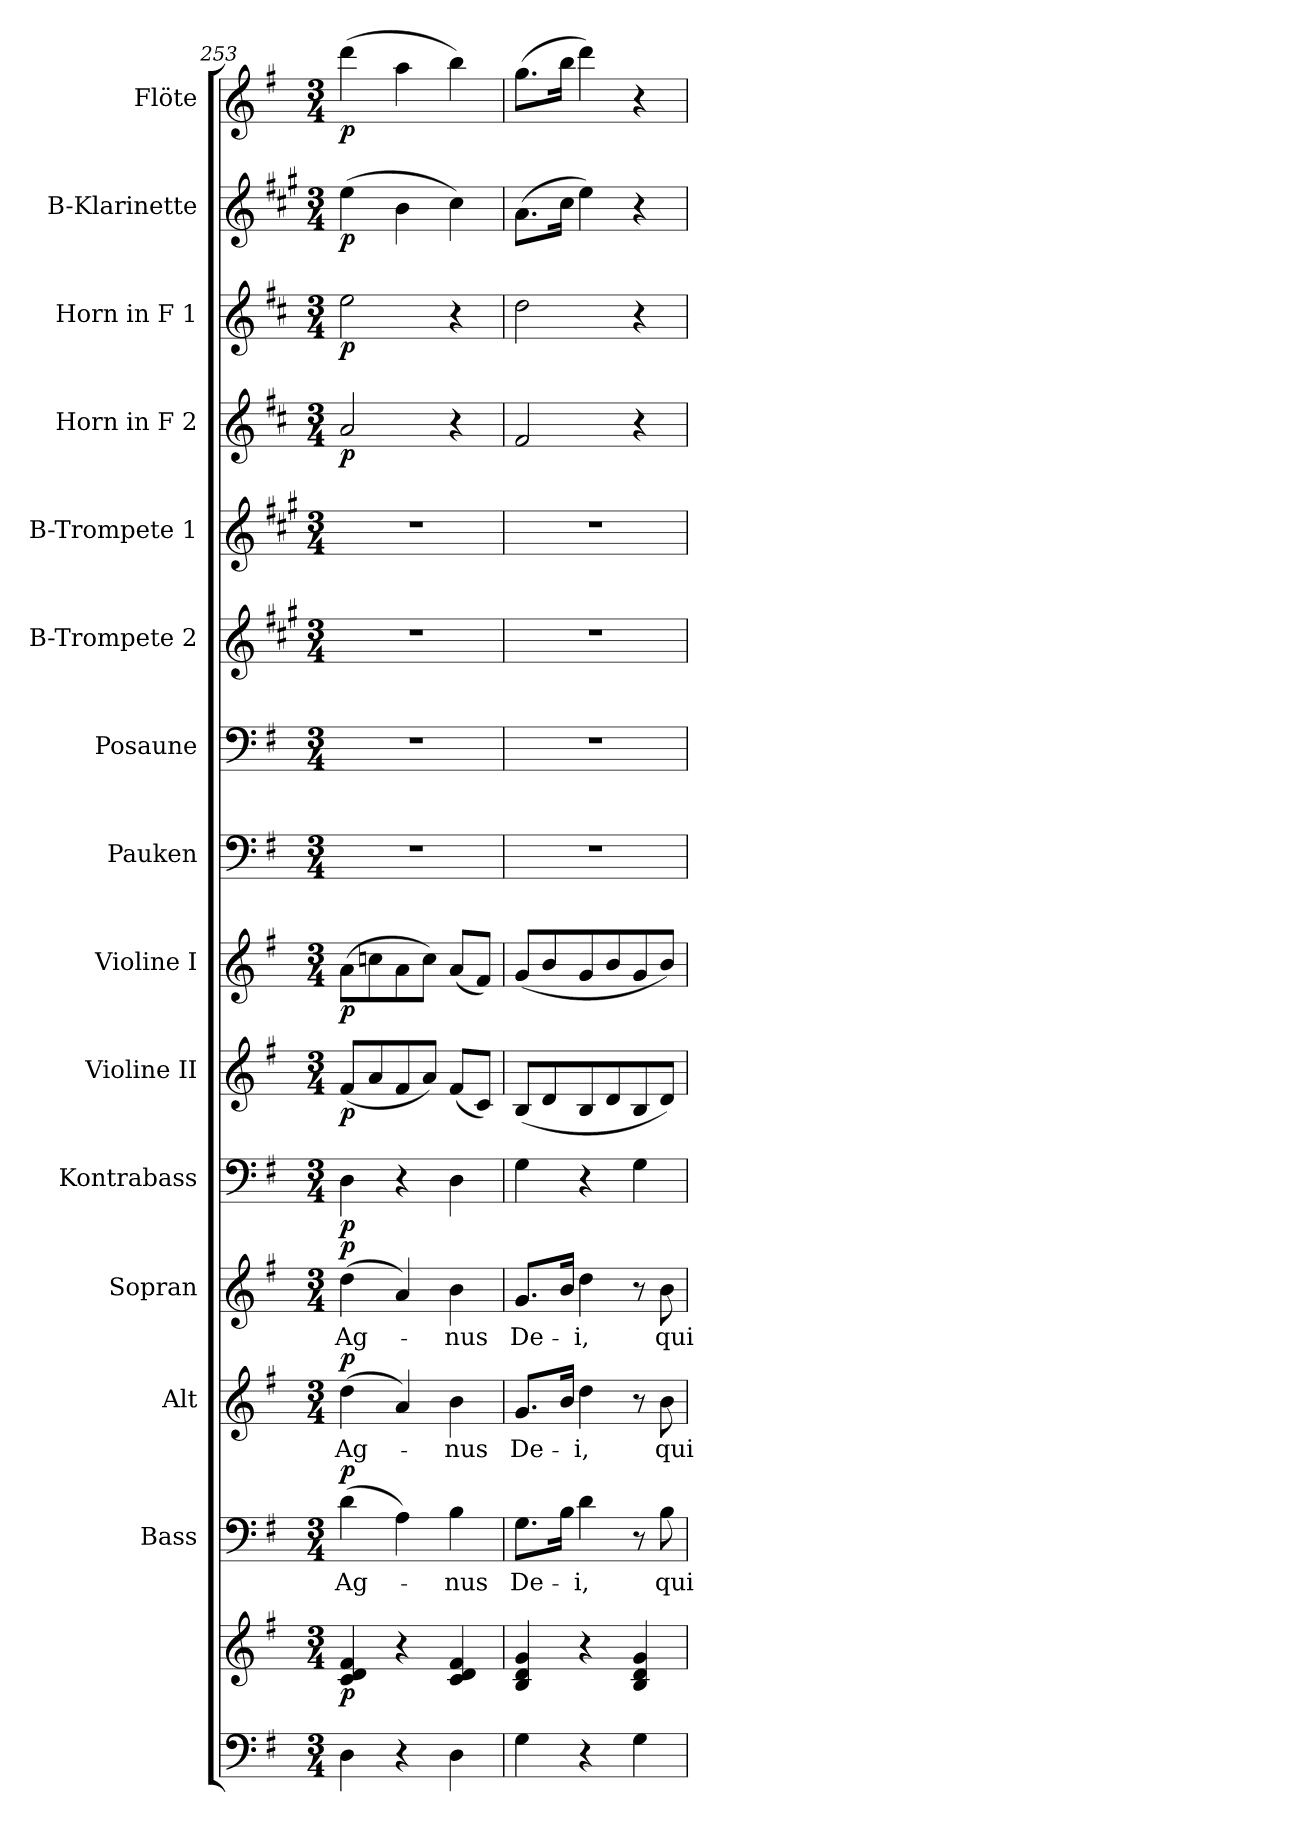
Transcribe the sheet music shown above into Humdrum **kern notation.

**kern	**kern	**dynam	**kern	**text	**dynam	**kern	**text	**dynam	**kern	**text	**dynam	**kern	**dynam	**kern	**dynam	**kern	**dynam	**kern	**kern	**kern	**kern	**kern	**dynam	**kern	**dynam	**kern	**dynam	**kern	**dynam
*part15	*part15	*part15	*part14	*part14	*part14	*part13	*part13	*part13	*part12	*part12	*part12	*part11	*part11	*part10	*part10	*part9	*part9	*part8	*part7	*part6	*part5	*part4	*part4	*part3	*part3	*part2	*part2	*part1	*part1
*staff16	*staff15	*staff15/16	*staff14	*staff14	*staff14	*staff13	*staff13	*staff13	*staff12	*staff12	*staff12	*staff11	*staff11	*staff10	*staff10	*staff9	*staff9	*staff8	*staff7	*staff6	*staff5	*staff4	*staff4	*staff3	*staff3	*staff2	*staff2	*staff1	*staff1
*	*	*	*I"Bass	*	*	*I"Alt	*	*	*I"Sopran	*	*	*I"Kontrabass	*	*I"Violine II	*	*I"Violine I	*	*I"Pauken	*I"Posaune	*I"B-Trompete 2	*I"B-Trompete 1	*I"Horn in F 2	*	*I"Horn in F 1	*	*I"B-Klarinette	*	*I"Flöte	*
*	*	*	*I'B.	*	*	*I'A.	*	*	*I'S.	*	*	*I'Kb.	*	*I'Vl. II	*	*I'Vl. I	*	*I'Pk.	*I'Pos.	*I'B Trp. 2	*I'B Trp. 1	*	*	*	*	*I'B Kl.	*	*I'Fl.	*
*clefF4	*clefG2	*	*clefF4	*	*	*clefG2	*	*	*clefG2	*	*	*clefF4	*	*clefG2	*	*clefG2	*	*clefF4	*clefF4	*clefG2	*clefG2	*clefG2	*	*clefG2	*	*clefG2	*	*clefG2	*
*	*	*	*	*	*	*	*	*	*	*	*	*ITrd7c12	*	*	*	*	*	*	*	*ITrd1c2	*ITrd1c2	*ITrd4c7	*	*ITrd4c7	*	*ITrd1c2	*	*	*
*k[f#]	*k[f#]	*	*k[f#]	*	*	*k[f#]	*	*	*k[f#]	*	*	*k[f#]	*	*k[f#]	*	*k[f#]	*	*k[f#]	*k[f#]	*k[f#]	*k[f#]	*k[f#]	*	*k[f#]	*	*k[f#]	*	*k[f#]	*
*G:	*G:	*	*G:	*	*	*G:	*	*	*G:	*	*	*G:	*	*G:	*	*G:	*	*G:	*G:	*G:	*G:	*G:	*	*G:	*	*G:	*	*G:	*
*M3/4	*M3/4	*	*M3/4	*	*	*M3/4	*	*	*M3/4	*	*	*M3/4	*	*M3/4	*	*M3/4	*	*M3/4	*M3/4	*M3/4	*M3/4	*M3/4	*	*M3/4	*	*M3/4	*	*M3/4	*
=253	=253	=253	=253	=253	=253	=253	=253	=253	=253	=253	=253	=253	=253	=253	=253	=253	=253	=253	=253	=253	=253	=253	=253	=253	=253	=253	=253	=253	=253
!	!	!LO:DY:b	!	!LO:LY:b	!LO:DY:a	!	!LO:LY:b	!LO:DY:a	!	!LO:LY:b	!LO:DY:a	!	!LO:DY:b	!	!LO:DY:b	!	!LO:DY:b	!	!	!	!	!	!LO:DY:b	!	!LO:DY:b	!	!LO:DY:b	!	!LO:DY:b
4D\	4c/ 4d/ 4f#/	p	(>4d\	Ag-	p	(>4dd\	Ag-	p	(>4dd\	Ag-	p	4DD\	p	(<8f#/L	p	(>8a\L	p	2.r	2.r	2.r	2.r	2d/	p	2a\	p	(>4dd\	p	(>4ddd\	p
.	.	.	.	.	.	.	.	.	.	.	.	.	.	8a/	.	8ccn\	.	.	.	.	.	.	.	.	.	.	.	.	.
4r	4r	.	4A\)	.	.	4a/)	.	.	4a/)	.	.	4r	.	8f#/	.	8a\	.	.	.	.	.	.	.	.	.	4a\	.	4aa\	.
.	.	.	.	.	.	.	.	.	.	.	.	.	.	8a/J)	.	8cc\J)	.	.	.	.	.	.	.	.	.	.	.	.	.
!	!	!	!	!LO:LY:b	!	!	!LO:LY:b	!	!	!LO:LY:b	!	!	!	!	!	!	!	!	!	!	!	!	!	!	!	!	!	!	!
4D\	4c/ 4d/ 4f#/	.	4B\	-nus	.	4b\	-nus	.	4b\	-nus	.	4DD\	.	(<8f#/L	.	(<8a/L	.	.	.	.	.	4r	.	4r	.	4b\)	.	4bb\)	.
.	.	.	.	.	.	.	.	.	.	.	.	.	.	8c/J)	.	8f#/J)	.	.	.	.	.	.	.	.	.	.	.	.	.
=254	=254	=254	=254	=254	=254	=254	=254	=254	=254	=254	=254	=254	=254	=254	=254	=254	=254	=254	=254	=254	=254	=254	=254	=254	=254	=254	=254	=254	=254
!	!	!	!	!LO:LY:b	!	!	!LO:LY:b	!	!	!LO:LY:b	!	!	!	!	!	!	!	!	!	!	!	!	!	!	!	!	!	!	!
4G\	4B/ 4d/ 4g/	.	8.G\L	De-	.	8.g/L	De-	.	8.g/L	De-	.	4GG\	.	(<8B/L	.	(<8g/L	.	2.r	2.r	2.r	2.r	2B/	.	2g\	.	(>8.g\L	.	(>8.gg\L	.
.	.	.	.	.	.	.	.	.	.	.	.	.	.	8d/	.	8b/	.	.	.	.	.	.	.	.	.	.	.	.	.
.	.	.	16B\Jk	.	.	16b/Jk	.	.	16b/Jk	.	.	.	.	.	.	.	.	.	.	.	.	.	.	.	.	16b\Jk	.	16bb\Jk	.
!	!	!	!	!LO:LY:b	!	!	!LO:LY:b	!	!	!LO:LY:b	!	!	!	!	!	!	!	!	!	!	!	!	!	!	!	!	!	!	!
4r	4r	.	4d\	-i,	.	4dd\	-i,	.	4dd\	-i,	.	4r	.	8B/	.	8g/	.	.	.	.	.	.	.	.	.	4dd\)	.	4ddd\)	.
.	.	.	.	.	.	.	.	.	.	.	.	.	.	8d/	.	8b/	.	.	.	.	.	.	.	.	.	.	.	.	.
4G\	4B/ 4d/ 4g/	.	8r	.	.	8r	.	.	8r	.	.	4GG\	.	8B/	.	8g/	.	.	.	.	.	4r	.	4r	.	4r	.	4r	.
!	!	!	!	!LO:LY:b	!	!	!LO:LY:b	!	!	!LO:LY:b	!	!	!	!	!	!	!	!	!	!	!	!	!	!	!	!	!	!	!
.	.	.	8B\	qui	.	8b\	qui	.	8b\	qui	.	.	.	8d/J)	.	8b/J)	.	.	.	.	.	.	.	.	.	.	.	.	.
=	=	=	=	=	=	=	=	=	=	=	=	=	=	=	=	=	=	=	=	=	=	=	=	=	=	=	=	=	=
*-	*-	*-	*-	*-	*-	*-	*-	*-	*-	*-	*-	*-	*-	*-	*-	*-	*-	*-	*-	*-	*-	*-	*-	*-	*-	*-	*-	*-	*-
